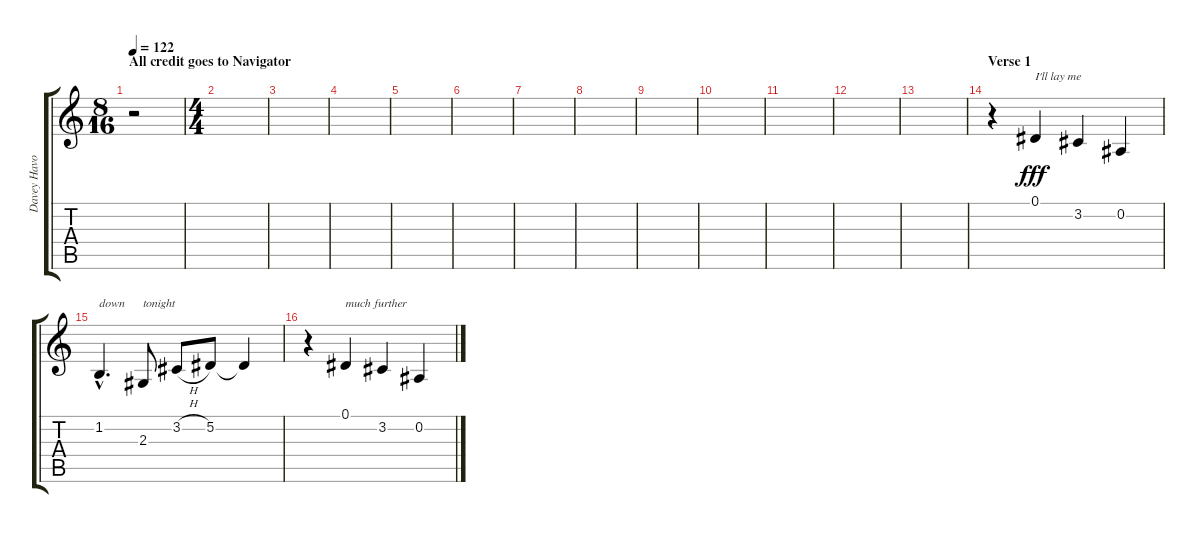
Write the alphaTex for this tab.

\track ("Davey Havok" "Davey Havo") {instrument trumpet}
\staff {score tabs}
\tuning (Eb4 Bb3 Gb3 Db3 Ab2 Eb2) {hide}
\ts (8 16)
\section ("" "All credit goes to Navigator")
\tempo 122
\clef g2
\ks c
r.2{dy fff instrument trumpet} |
\ts (4 4)
|
|
|
|
|
|
|
|
|
|
|
|
\section ("" "Verse 1")
r.4 0.1.4{txt "I'll lay me"} 3.2.4 0.2.4 |
1.2{hac}.4{d txt "down"} 2.3.8{txt "tonight"} 3.2{h}.8 5.2.8 5.2{t}.4 |
r.4 0.1.4{txt "much further"} 3.2.4 0.2.4
